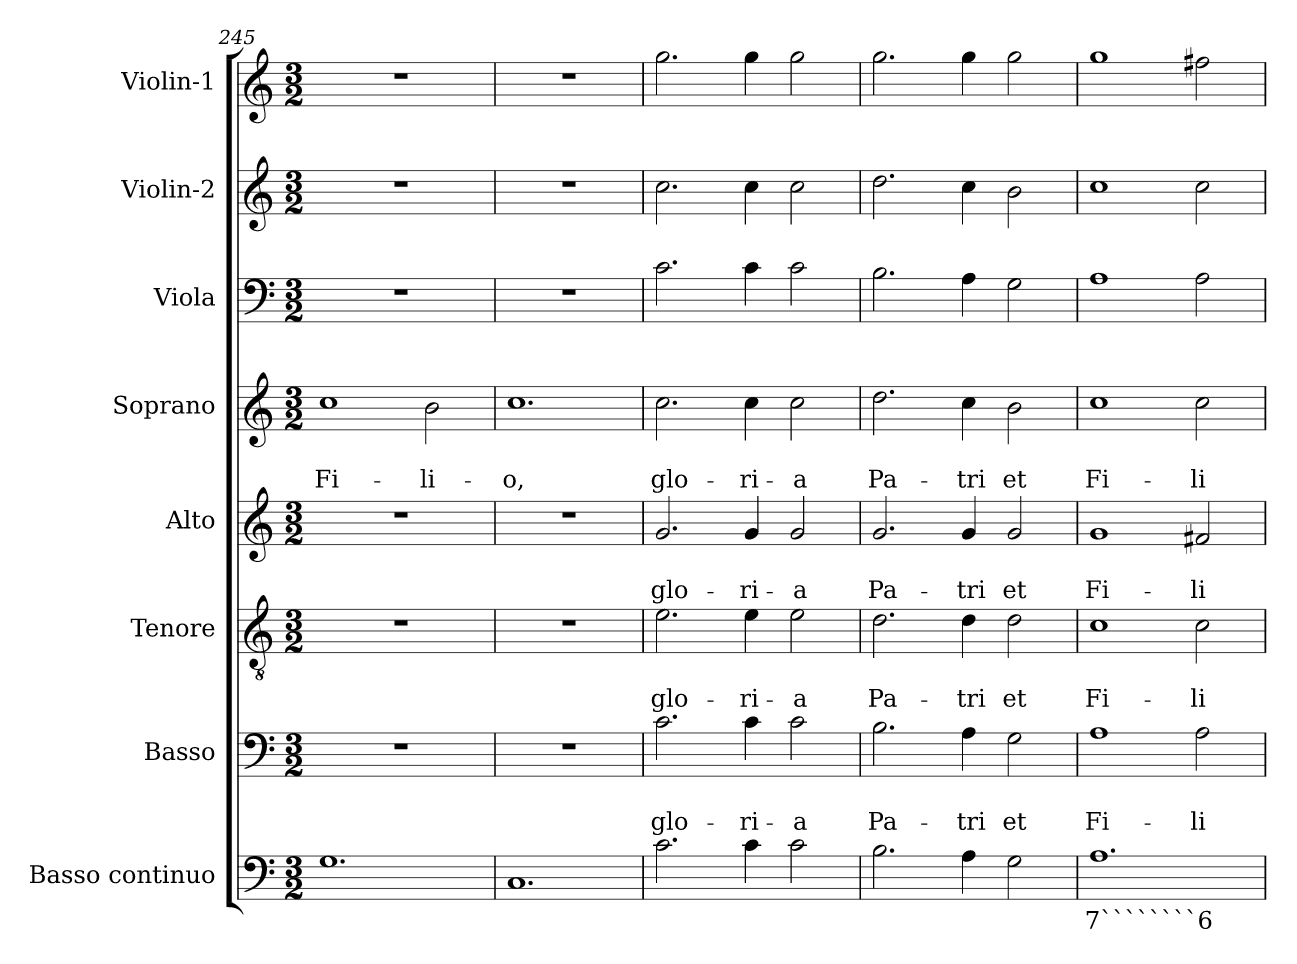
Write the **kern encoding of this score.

**kern	**text	**kern	**text	**text	**kern	**text	**text	**kern	**text	**text	**kern	**text	**text	**kern	**kern	**kern
*part8	*part8	*part7	*part7	*part7	*part6	*part6	*part6	*part5	*part5	*part5	*part4	*part4	*part4	*part3	*part2	*part1
*staff8	*staff8	*staff7	*staff7	*staff7	*staff6	*staff6	*staff6	*staff5	*staff5	*staff5	*staff4	*staff4	*staff4	*staff3	*staff2	*staff1
*I"Basso continuo	*	*I"Basso	*	*	*I"Tenore	*	*	*I"Alto	*	*	*I"Soprano	*	*	*I"Viola	*I"Violin-2	*I"Violin-1
*I'BC	*	*I'B	*	*	*I'T	*	*	*I'A	*	*	*I'S	*	*	*I'Va	*I'V2	*I'V1
*clefF4	*	*clefF4	*	*	*clefGv2	*	*	*clefG2	*	*	*clefG2	*	*	*clefF4	*clefG2	*clefG2
*k[]	*	*k[]	*	*	*k[]	*	*	*k[]	*	*	*k[]	*	*	*k[]	*k[]	*k[]
*C:	*	*C:	*	*	*C:	*	*	*C:	*	*	*C:	*	*	*C:	*C:	*C:
*M3/2	*	*M3/2	*	*	*M3/2	*	*	*M3/2	*	*	*M3/2	*	*	*M3/2	*M3/2	*M3/2
=245	=245	=245	=245	=245	=245	=245	=245	=245	=245	=245	=245	=245	=245	=245	=245	=245
!	!	!	!	!	!	!	!	!	!	!	!	!	!LO:LY:b	!	!	!
1.G	.	1.r	.	.	1.r	.	.	1.r	.	.	1cc	.	Fi-	1.r	1.r	1.r
!	!	!	!	!	!	!	!	!	!	!	!	!	!LO:LY:b	!	!	!
.	.	.	.	.	.	.	.	.	.	.	2b\	.	-li-	.	.	.
=246	=246	=246	=246	=246	=246	=246	=246	=246	=246	=246	=246	=246	=246	=246	=246	=246
!	!	!	!	!	!	!	!	!	!	!	!	!	!LO:LY:b	!	!	!
1.C	.	1.r	.	.	1.r	.	.	1.r	.	.	1.cc	.	-o,	1.r	1.r	1.r
!!LO:LB:g=z
=247	=247	=247	=247	=247	=247	=247	=247	=247	=247	=247	=247	=247	=247	=247	=247	=247
!	!	!	!	!LO:LY:b	!	!	!LO:LY:b	!	!	!LO:LY:b	!	!	!LO:LY:b	!	!	!
2.c\	.	2.c\	.	glo-	2.e\	.	glo-	2.g/	.	glo-	2.cc\	.	glo-	2.c\	2.cc\	2.gg\
!	!	!	!	!LO:LY:b	!	!	!LO:LY:b	!	!	!LO:LY:b	!	!	!LO:LY:b	!	!	!
4c\	.	4c\	.	-ri-	4e\	.	-ri-	4g/	.	-ri-	4cc\	.	-ri-	4c\	4cc\	4gg\
!	!	!	!	!LO:LY:b	!	!	!LO:LY:b	!	!	!LO:LY:b	!	!	!LO:LY:b	!	!	!
2c\	.	2c\	.	-a	2e\	.	-a	2g/	.	-a	2cc\	.	-a	2c\	2cc\	2gg\
=248	=248	=248	=248	=248	=248	=248	=248	=248	=248	=248	=248	=248	=248	=248	=248	=248
!	!	!	!	!LO:LY:b	!	!	!LO:LY:b	!	!	!LO:LY:b	!	!	!LO:LY:b	!	!	!
2.B\	.	2.B\	.	Pa-	2.d\	.	Pa-	2.g/	.	Pa-	2.dd\	.	Pa-	2.B\	2.dd\	2.gg\
!	!	!	!	!LO:LY:b	!	!	!LO:LY:b	!	!	!LO:LY:b	!	!	!LO:LY:b	!	!	!
4A\	.	4A\	.	-tri	4d\	.	-tri	4g/	.	-tri	4cc\	.	-tri	4A\	4cc\	4gg\
!	!	!	!	!LO:LY:b	!	!	!LO:LY:b	!	!	!LO:LY:b	!	!	!LO:LY:b	!	!	!
2G\	.	2G\	.	et	2d\	.	et	2g/	.	et	2b\	.	et	2G\	2b\	2gg\
=249	=249	=249	=249	=249	=249	=249	=249	=249	=249	=249	=249	=249	=249	=249	=249	=249
!	!LO:LY:b	!	!	!LO:LY:b	!	!	!LO:LY:b	!	!	!LO:LY:b	!	!	!LO:LY:b	!	!	!
1.A	7````````6	1A	.	Fi-	1c	.	Fi-	1g	.	Fi-	1cc	.	Fi-	1A	1cc	1gg
!	!	!	!	!LO:LY:b	!	!	!LO:LY:b	!	!	!LO:LY:b	!	!	!LO:LY:b	!	!	!
.	.	2A\	.	-li-	2c\	.	-li-	2f#X/	.	-li-	2cc\	.	-li-	2A\	2cc\	2ff#X\
=	=	=	=	=	=	=	=	=	=	=	=	=	=	=	=	=
*-	*-	*-	*-	*-	*-	*-	*-	*-	*-	*-	*-	*-	*-	*-	*-	*-
